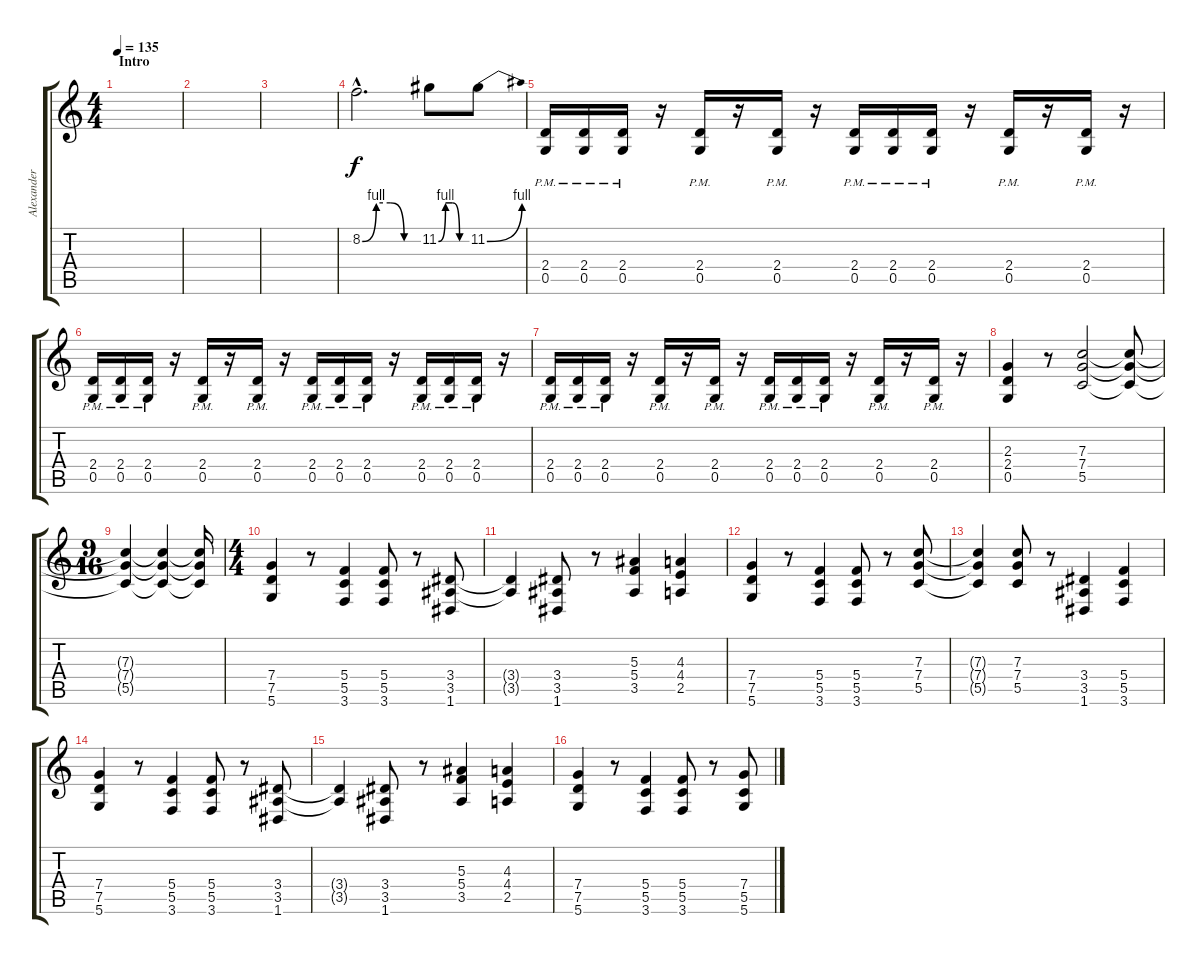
\track ("Alexander" "Alexander") {instrument distortionguitar}
\staff {score tabs}
\tuning (D4 A3 F3 C3 G2 D2) {hide}
\ts (4 4)
\section ("" "Intro")
\tempo 135
\clef g2
\ks c
|
|
|
8.2{be (custom 0 0 15 4 30 4 45 0 60 0) hac}.2{d} 11.2{be (custom 0 0 15 4 30 4 45 0 60 0)}.8 11.2{be (bend 0 0 60 4)}.8 |
(2.4 0.5{pm}).16 (2.4 0.5{pm}).16 (2.4 0.5{pm}).16 r.16 (2.4 0.5{pm}).16 r.16 (2.4 0.5{pm}).16 r.16 (2.4 0.5{pm}).16 (2.4 0.5{pm}).16 (2.4 0.5{pm}).16 r.16 (2.4 0.5{pm}).16 r.16 (2.4 0.5{pm}).16 r.16 |
(2.4 0.5{pm}).16 (2.4 0.5{pm}).16 (2.4 0.5{pm}).16 r.16 (2.4 0.5{pm}).16 r.16 (2.4 0.5{pm}).16 r.16 (2.4 0.5{pm}).16 (2.4 0.5{pm}).16 (2.4 0.5{pm}).16 r.16 (2.4 0.5{pm}).16 (2.4 0.5{pm}).16 (2.4 0.5{pm}).16 r.16 |
(2.4 0.5{pm}).16 (2.4 0.5{pm}).16 (2.4 0.5{pm}).16 r.16 (2.4 0.5{pm}).16 r.16 (2.4 0.5{pm}).16 r.16 (2.4 0.5{pm}).16 (2.4 0.5{pm}).16 (2.4 0.5{pm}).16 r.16 (2.4 0.5{pm}).16 r.16 (2.4 0.5{pm}).16 r.16 |
(2.3 2.4 0.5).4 r.8 (7.3 7.4 5.5).2 (7.3{t} 7.4{t} 5.5{t}).8 |
\ts (9 16)
(7.3{t} 7.4{t} 5.5{t}).4 (7.3{t} 7.4{t} 5.5{t}).4 (7.3{t} 7.4{t} 5.5{t}).16 |
\ts (4 4)
(7.4 7.5 5.6).4 r.8 (5.4 5.5 3.6).4 (5.4 5.5 3.6).8 r.8 (3.4 3.5 1.6).8 |
(3.4{t} 3.5{t}).4 (3.4 3.5 1.6).8 r.8 (5.3 5.4 3.5).4 (4.3 4.4 2.5).4 |
(7.4 7.5 5.6).4 r.8 (5.4 5.5 3.6).4 (5.4 5.5 3.6).8 r.8 (7.3 7.4 5.5).8 |
(7.3{t} 7.4{t} 5.5{t}).4 (7.3 7.4 5.5).8 r.8 (3.4 3.5 1.6).4 (5.4 5.5 3.6).4 |
(7.4 7.5 5.6).4 r.8 (5.4 5.5 3.6).4 (5.4 5.5 3.6).8 r.8 (3.4 3.5 1.6).8 |
(3.4{t} 3.5{t}).4 (3.4 3.5 1.6).8 r.8 (5.3 5.4 3.5).4 (4.3 4.4 2.5).4 |
(7.4 7.5 5.6).4 r.8 (5.4 5.5 3.6).4 (5.4 5.5 3.6).8 r.8 (7.4 5.5 5.6).8
